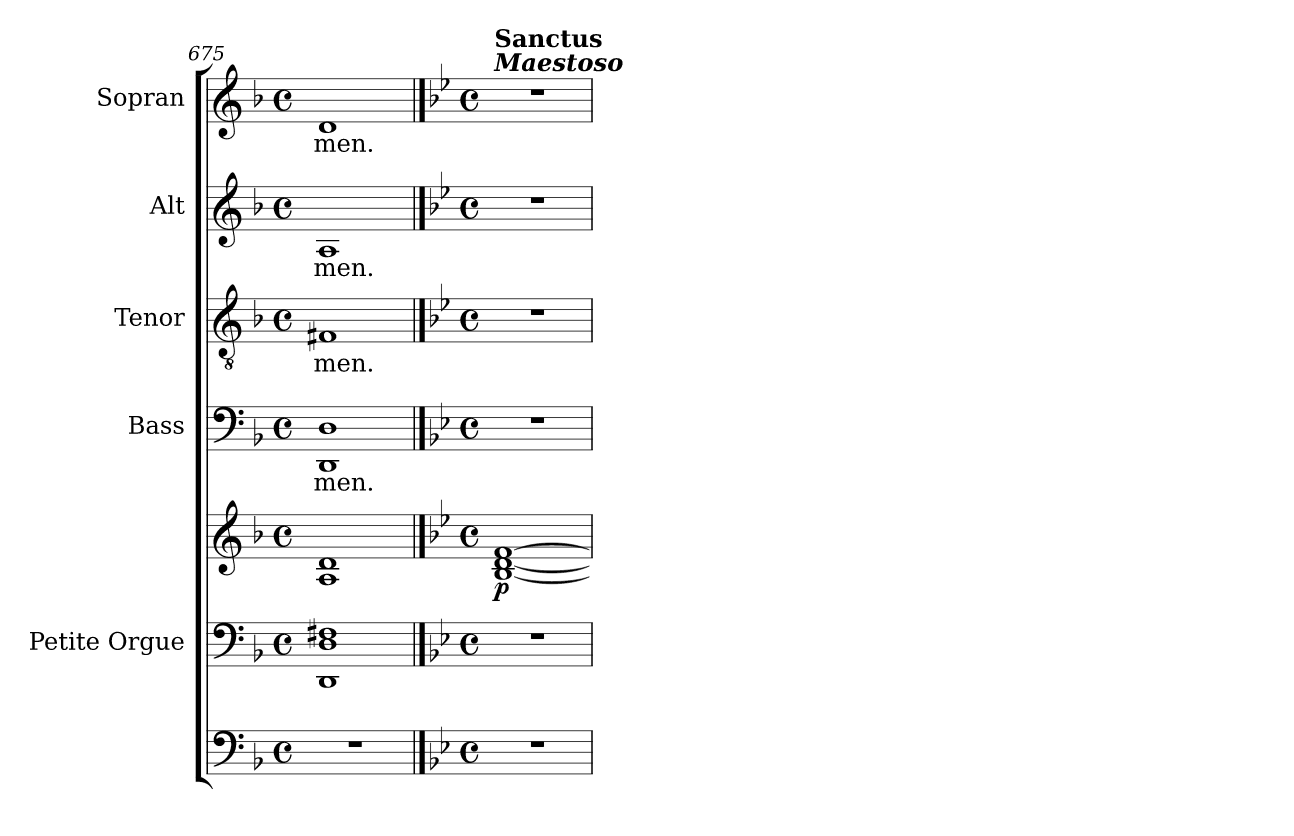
**kern	**kern	**kern	**dynam	**kern	**text	**kern	**text	**kern	**text	**kern	**text
*part6	*part5	*part5	*part5	*part4	*part4	*part3	*part3	*part2	*part2	*part1	*part1
*staff7	*staff6	*staff5	*staff5/6	*staff4	*staff4	*staff3	*staff3	*staff2	*staff2	*staff1	*staff1
*	*I"Petite Orgue	*	*	*I"Bass	*	*I"Tenor	*	*I"Alt	*	*I"Sopran	*
*	*I'Org. 1	*	*	*I'B.	*	*I'T.	*	*I'A.	*	*I'S.	*
*clefF4	*clefF4	*clefG2	*	*clefF4	*	*clefGv2	*	*clefG2	*	*clefG2	*
*k[b-]	*k[b-]	*k[b-]	*	*k[b-]	*	*k[b-]	*	*k[b-]	*	*k[b-]	*
*F:	*F:	*F:	*	*F:	*	*F:	*	*F:	*	*F:	*
*M4/4	*M4/4	*M4/4	*	*M4/4	*	*M4/4	*	*M4/4	*	*M4/4	*
*met(c)	*met(c)	*met(c)	*	*met(c)	*	*met(c)	*	*met(c)	*	*met(c)	*
=675	=675	=675	=675	=675	=675	=675	=675	=675	=675	=675	=675
*	*^	*^	*	*	*	*	*	*	*	*	*
!	!	!	!	!	!	!	!LO:LY:b	!	!LO:LY:b	!	!LO:LY:b	!	!LO:LY:b
1r	1D 1F#X	1DD	1d	1A	.	1DD 1D	-men.	1F#X	-men.	1A	-men.	1d	-men.
*	*v	*v	*	*	*	*	*	*	*	*	*	*	*
*	*	*v	*v	*	*	*	*	*	*	*	*	*
!!LO:PB:g=z
==676	==676	==676	==676	==676	==676	==676	==676	==676	==676	==676	==676
*k[b-e-]	*k[b-e-]	*k[b-e-]	*	*k[b-e-]	*	*k[b-e-]	*	*k[b-e-]	*	*k[b-e-]	*
*B-:	*B-:	*B-:	*	*B-:	*	*B-:	*	*B-:	*	*B-:	*
*M4/4	*M4/4	*M4/4	*	*M4/4	*	*M4/4	*	*M4/4	*	*M4/4	*
*met(c)	*met(c)	*met(c)	*	*met(c)	*	*met(c)	*	*met(c)	*	*met(c)	*
*	*^	*^	*	*	*	*	*	*	*	*	*
!	!	!	!	!	!	!	!	!	!	!	!	!LO:TX:a:Bi:t=Maestoso	!
!	!	!	!	!	!	!	!	!	!	!	!	!LO:TX:a:B:t=Sanctus	!
!	!	!	!	!	!LO:DY:b	!	!	!	!	!	!	!	!
*	*v	*v	*	*	*	*	*	*	*	*	*	*	*
*	*	*v	*v	*	*	*	*	*	*	*	*	*
1r	1r	[1B- [1d [1f	p	1r	.	1r	.	1r	.	1r	.
=	=	=	=	=	=	=	=	=	=	=	=
*-	*-	*-	*-	*-	*-	*-	*-	*-	*-	*-	*-
